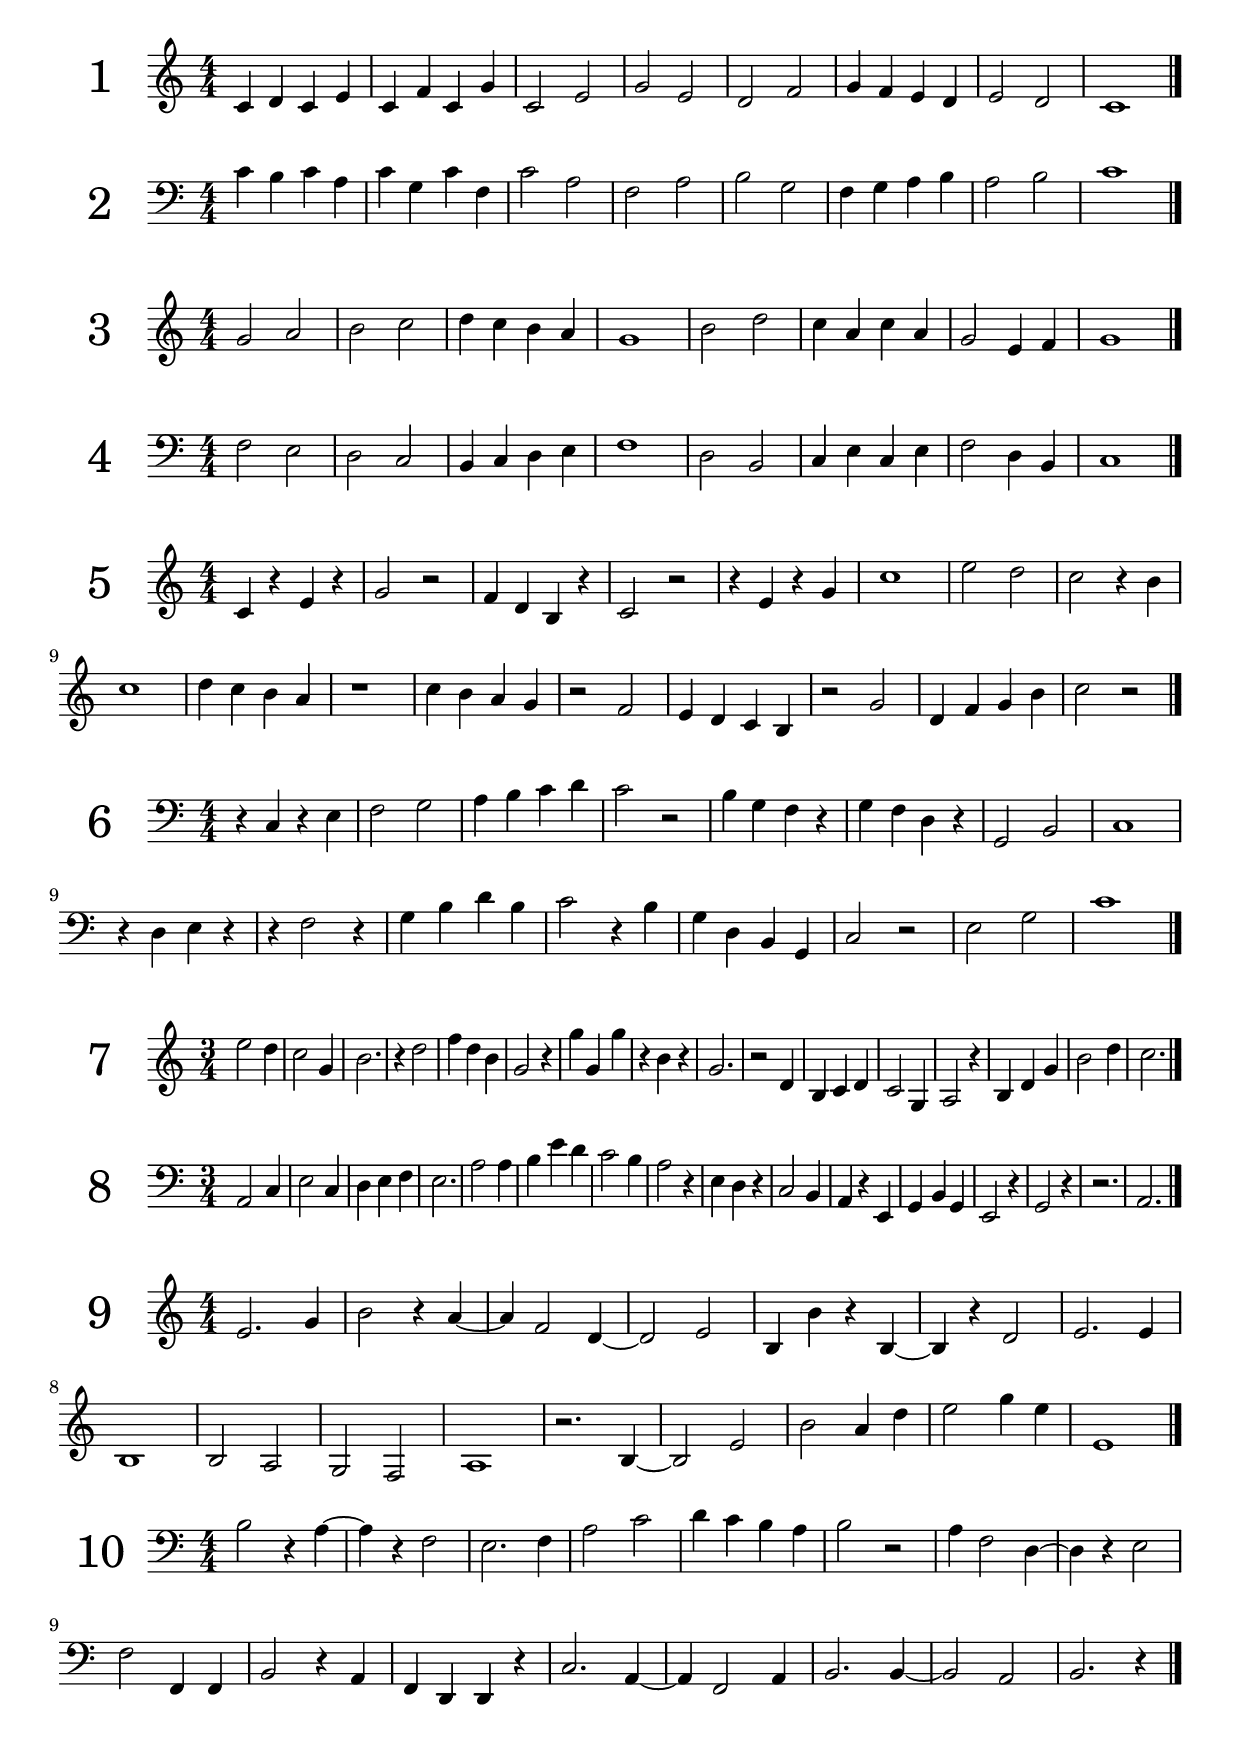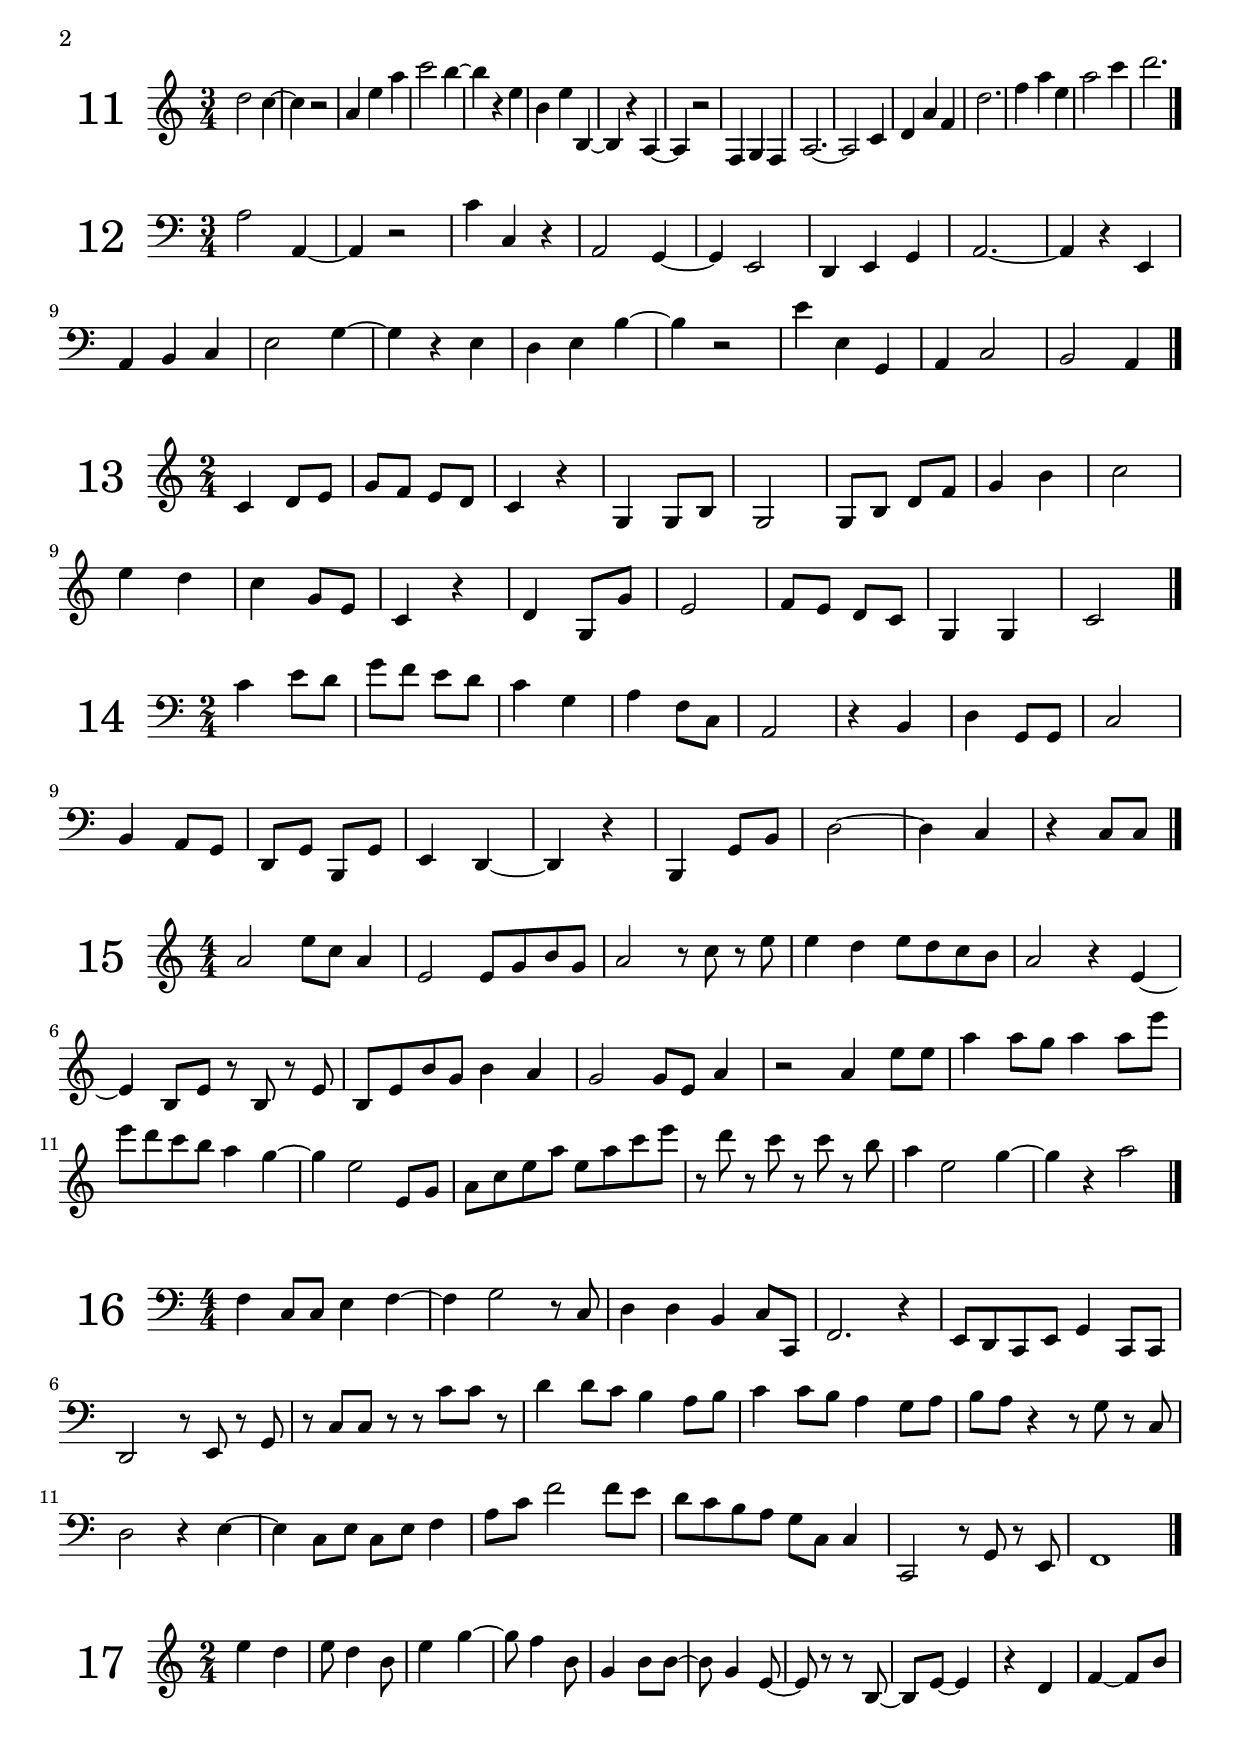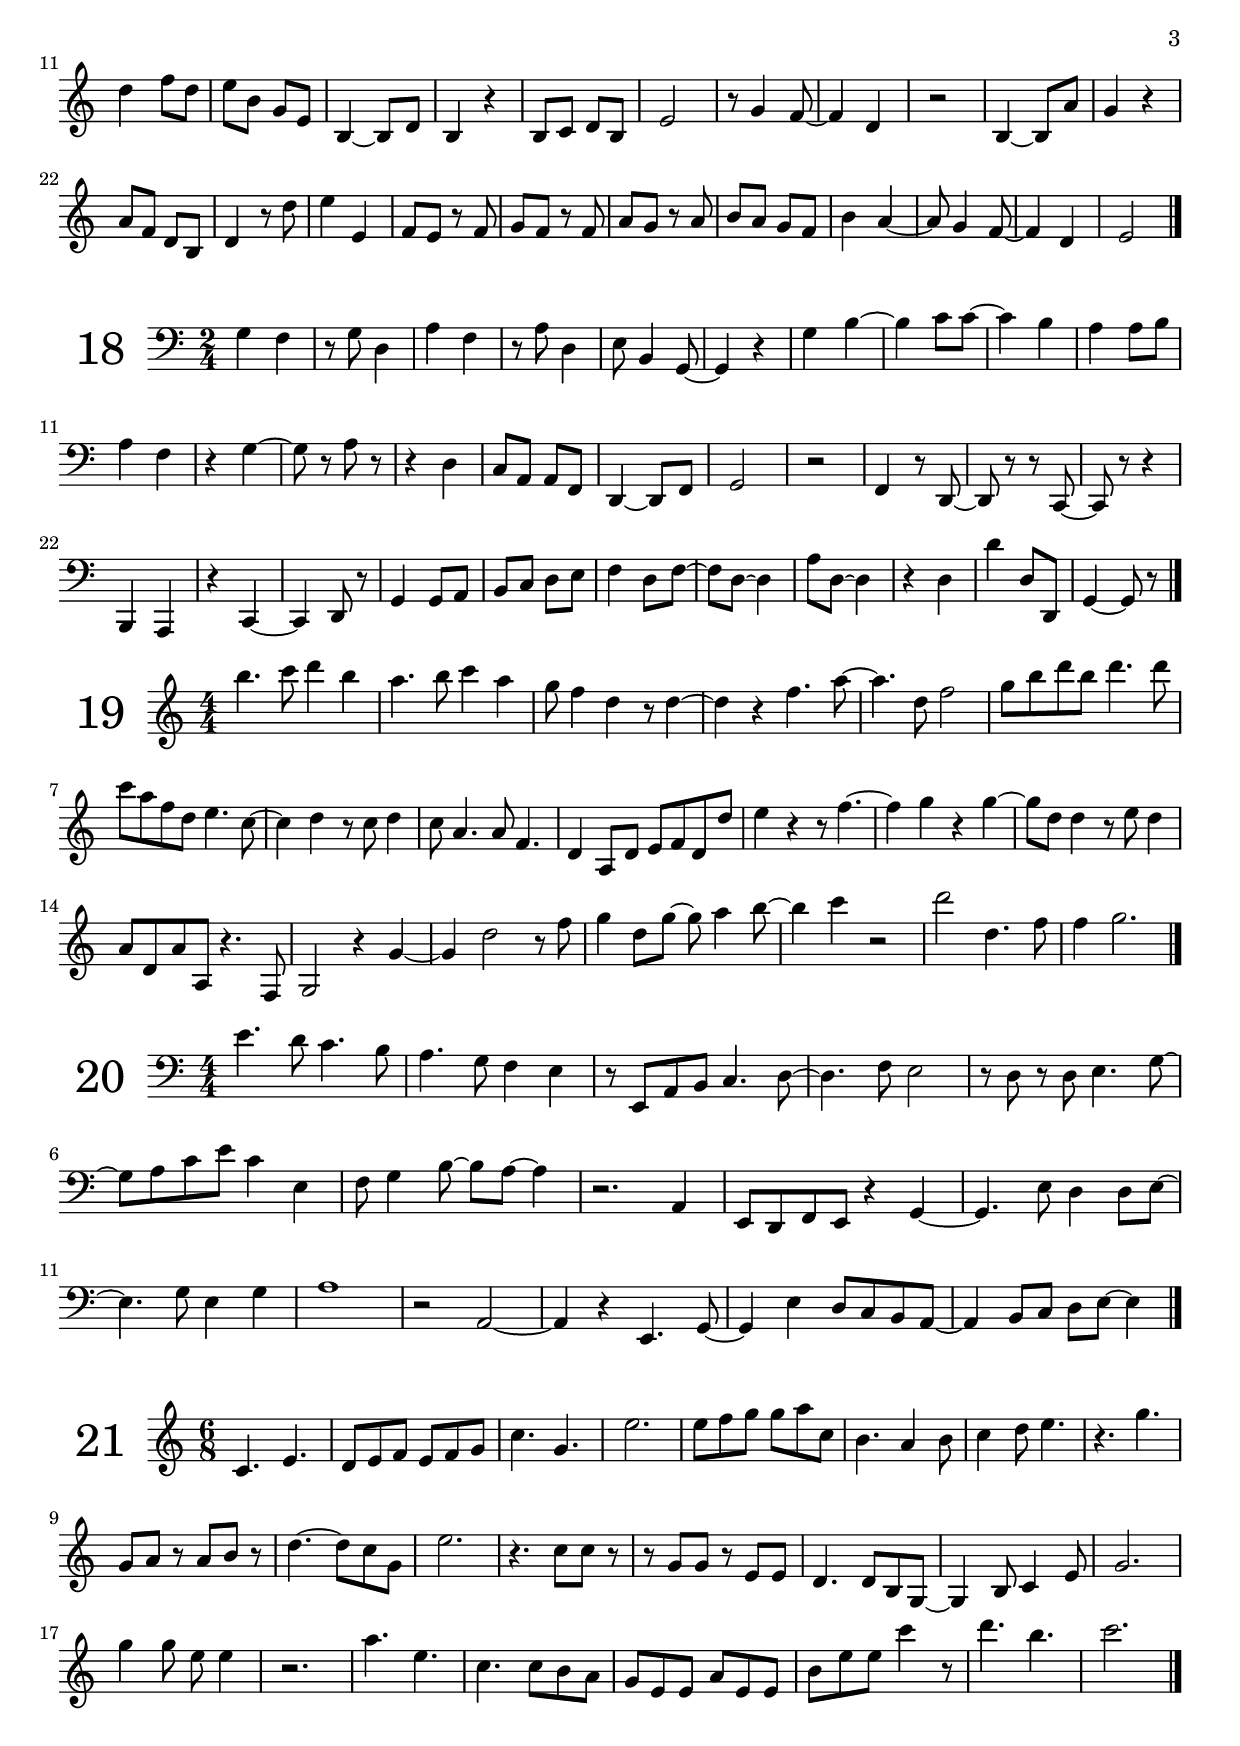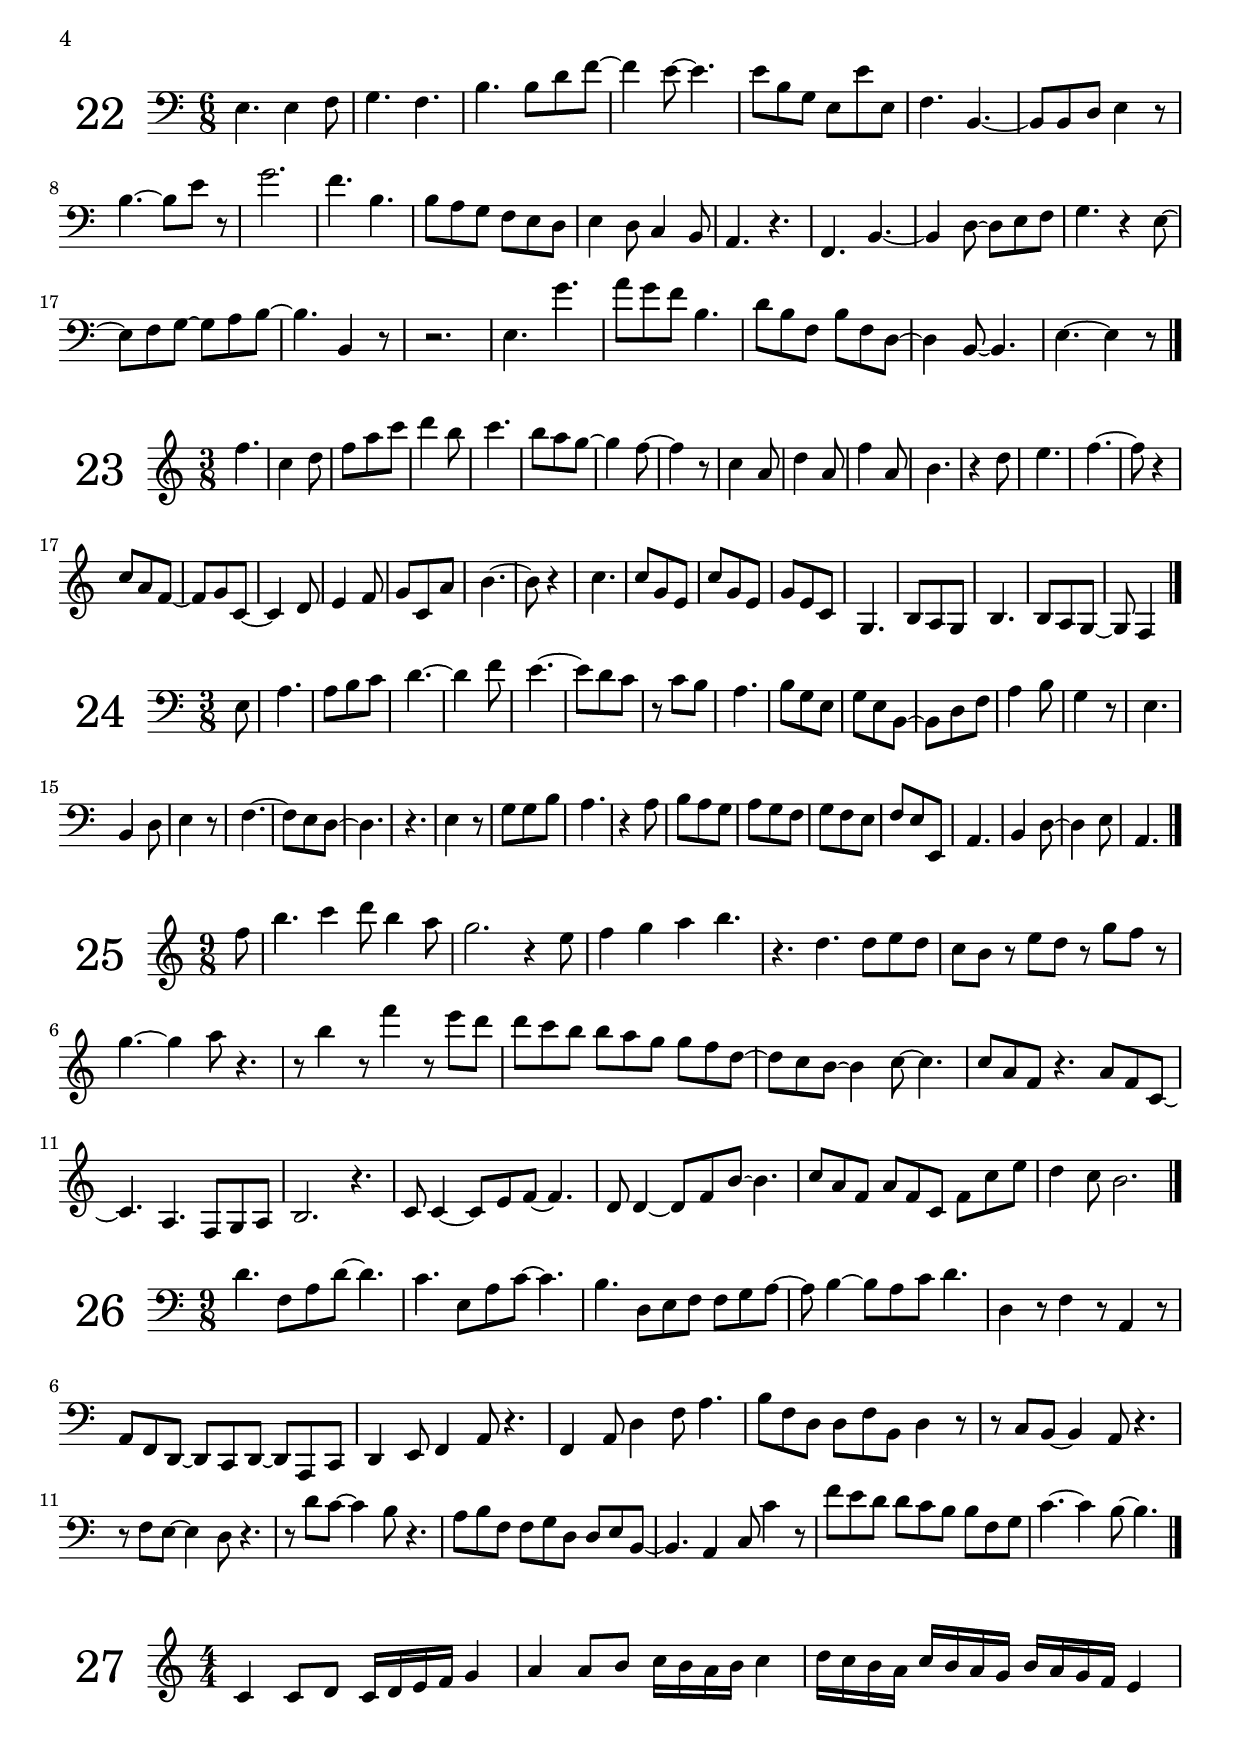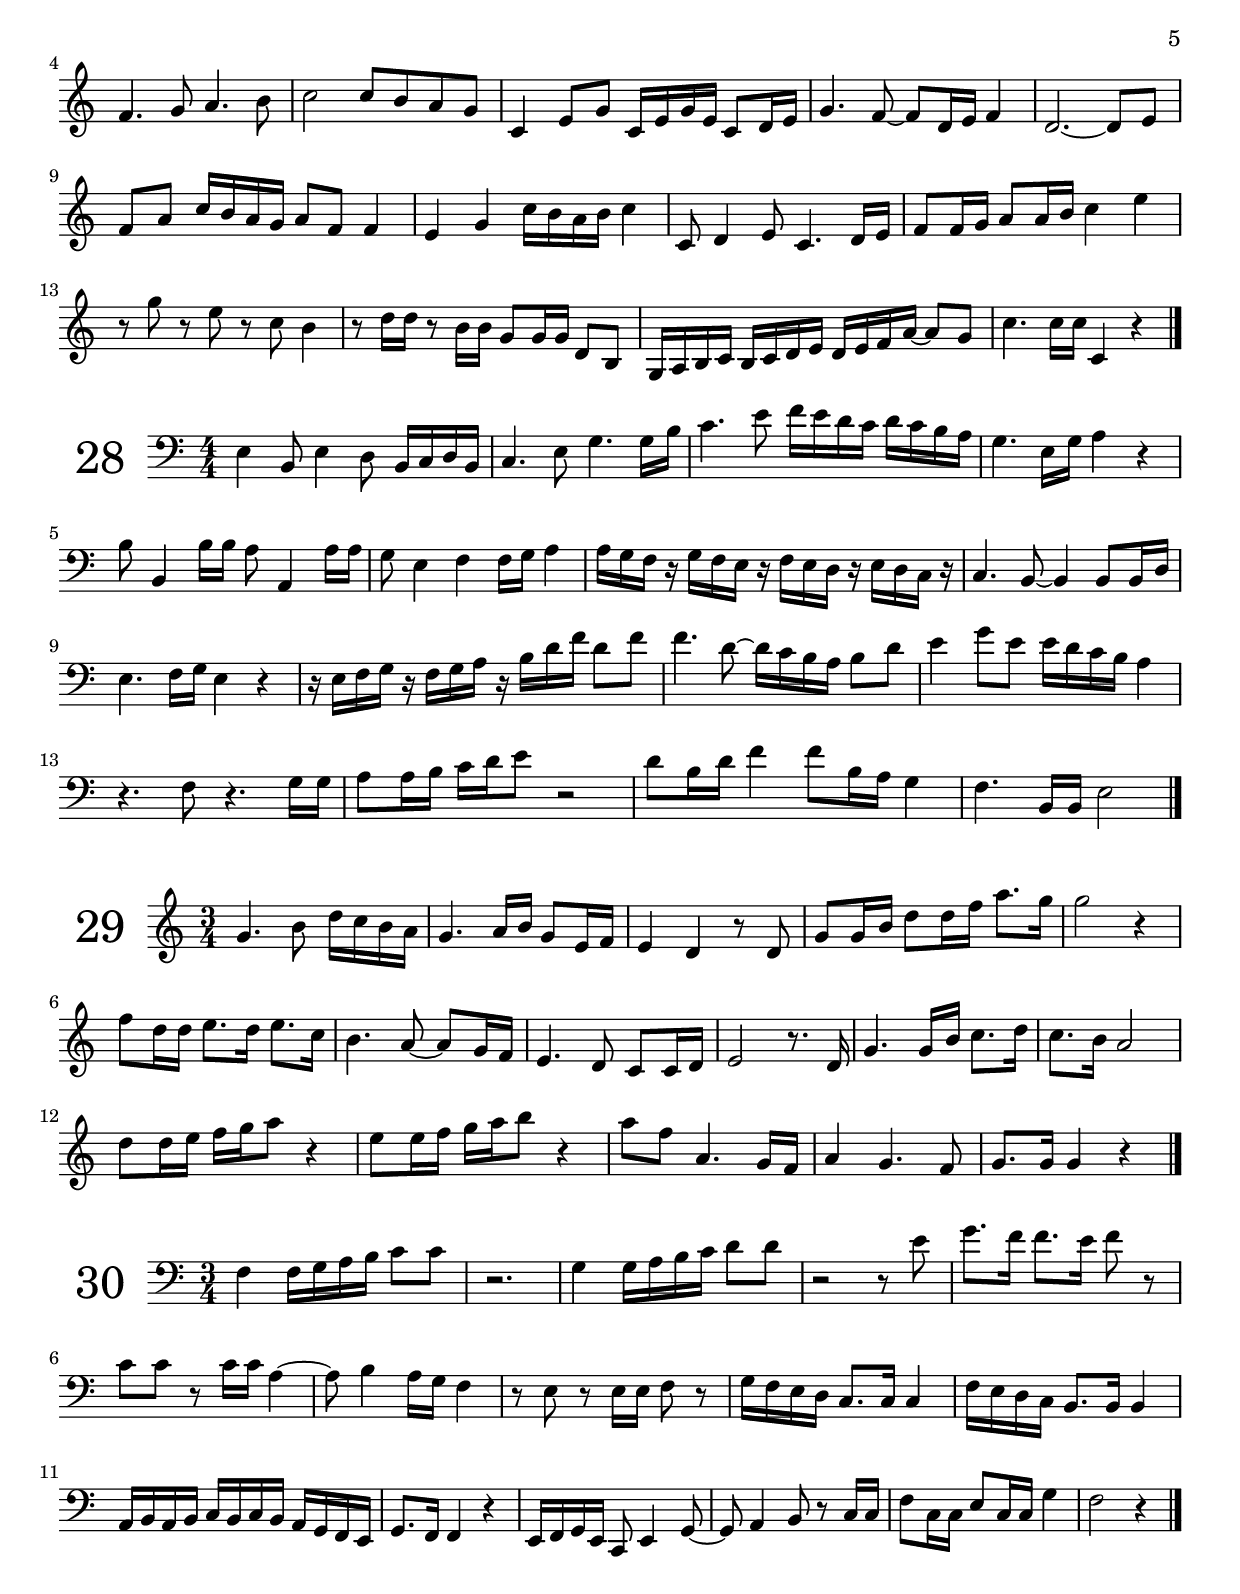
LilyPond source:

\version "2.18.2"

\paper {
  #(set-paper-size "a4")
  %page-breaking = #ly:page-turn-breaking
}

\layout {
  ragged-right = ##f
}

global = {
  \key c \major
  \numericTimeSignature
  \override Staff.InstrumentName.self-alignment-X = #CENTER
  \override Staff.InstrumentName.font-size = 6
}

solfege_I = \relative c' {
  \global
  \time 4/4
  \clef treble
  c4 d c e | c f c g' | c,2 e | g e | d f | g4 f e d | e2 d | c1 \bar "|."  
}

solfege_II = \relative c' {
  \global
  \time 4/4
  \clef bass
  c4 b c a | c g c f, | c'2 a | f a | b g | f4 g a b | a2 b | c1 \bar "|."  
}

solfege_III = \relative c' {
  \global
  \time 4/4
  \clef treble
  g'2 a | b c | d4 c b a | g1 | b2 d | c4 a c a | g2 e4 f | g1 \bar "|."  
}

solfege_IV = \relative c' {
  \global
  \time 4/4
  \clef bass
  f,2 e | d c | b4 c d e | f1 | d2 b | c4 e c e | f2 d4 b | c1 \bar "|."  
}

solfege_V = \relative c' {
  \global
  \time 4/4
  \clef treble
  c4 r e r | g2 r2 | f4 d b r | c2 r | r4 e r g | c1 | e2 d | c2 r4 b | c1 |
  d4 c b a | r1 | c4 b a g | r2 f | e4 d c b | r2 g'2 | d4 f g b | c2 r2 |
  \bar "|."  
}

solfege_VI = \relative c' {
  \global
  \time 4/4
  \clef bass
  r4 c, r e | f2 g | a4 b c d | c2 r | b4 g f r | g f d r | g,2 b | c1 |
  r4 d e r | r f2 r4 | g b d b | c2 r4 b | g d b g | c2 r | e2 g | c1 |
  \bar "|."  
}

solfege_VII = \relative c' {
  \global
  \time 3/4
  \clef treble
  e'2 d4 | c2 g4 | b2. | r4 d2 | f4 d b | g2 r4 | g' g, g' | r b, r |
  g2. | r2 d4 | b c d | c2 g4 | a2 r4 | b d g | b2 d4 | c2. |
  \bar "|."  
}

solfege_VIII = \relative c' {
  \global
  \time 3/4
  \clef bass
  a,2 c4 | e2 c4 | d e f | e2. | a2 a4 | b e d | c2 b4 | a2 r4 |
  e4 d r | c2 b4 | a4 r e | g b g | e2 r4 | g2 r4 | r2. | a2. |
  \bar "|."  
}

solfege_IX = \relative c' {
  \global
  \time 4/4
  \clef treble
  e2. g4 | b2 r4 a4~ | a4 f2 d4~ | d2 e | b4 b' r4 b,~ | b4 r d2 | e2. e4 | b1 |
  b2 a | g2 f | a1 | r2. b4~ | b2 e2 | b' a4 d | e2 g4 e | e,1 |
  \bar "|."  
}

solfege_X = \relative c' {
  \global
  \time 4/4
  \clef bass
  b2 r4 a4~ | a4 r f2 | e2. f4 | a2 c | d4 c b a | b2 r2 | a4 f2 d4~ | d4 r e2 |
  f2 f,4 f | b2 r4 a | f d d r4 | c'2. a4~ | a f2 a4 | b2. b4~ | b2 a | b2. r4 |
  \bar "|."
}

solfege_XI = \relative c' {
  \global
  \time 3/4
  \clef treble
  d'2 c4~ | c r2 | a4 e' a | c2 b4~ | b r4 e, | b e b,~ | b r4 a~ | a r2 |
  f4 g f | a2.~ | a2 c4 | d a' f | d'2. | f4 a e | a2 c4 | d2. |
  \bar "|."
}

solfege_XII = \relative c' {
  \global
  \time 3/4
  \clef bass
  a2 a,4~ | a r2 | c'4 c, r4 | a2 g4~ | g e2 | d4 e g | a2.~ | a4 r e |
  a b c | e2 g4~ | g r e | d e b'~ | b r2 | e4 e, g, | a c2 | b2 a4~ |
  \bar "|."
}

solfege_XIII = \relative c' {
  \global
  \time 2/4
  \clef treble
  c4 d8 e | g f e d | c4 r | g4 g8 b | g2 | g8 b d f | g4 b | c2 |
  e4 d | c g8 e | c4 r | d4 g,8 g' | e2 | f8 e d c | g4 g | c2 |
  \bar "|."
}

solfege_XIV = \relative c' {
  \global
  \time 2/4
  \clef bass
  c4 e8 d | g f e d | c4 g | a f8 c | a2 | r4 b | d g,8 g | c2 |
  b4 a8 g | d g b, g' | e4 d~ | d r | b g'8 b | d2~ | d4 c | r4 c8 c |
  \bar "|."
}

solfege_XV = \relative c' {
  \global
  \time 4/4
  \clef treble
  a'2 e'8 c a4 | e2 e8 g b g | a2 r8 c r e | e4 d e8 d c b |
  a2 r4 e4~ | e4 b8 e r b r e | b e b' g b4 a | g2 g8 e a4 |
  r2 a4 e'8 e | a4 a8 g a4 a8 e' | e8 d c b a4 g4~ | g e2 e,8 g |
  a c e a e a c e | r8 d r c r c r b | a4 e2 g4~ | g4 r a2 |
  \bar "|."
}

solfege_XVI = \relative c' {
  \global
  \time 4/4
  \clef bass
  f,4 c8 c e4 f~ | f g2 r8 c, | d4 d b c8 c, | f2. r4 |
  e8 d c e g4 c,8 c  | d2 r8 e r g | r c c r r c' c r | d4 d8 c b4 a8 b |
  c4 c8 b a4 g8 a | b8 a r4 r8 g r c, | d2 r4 e4~ | e4 c8 e c8 e f4 |
  a8 c f2 f8 e | d8 c b a g c, c4 | c,2 r8 g' r e | f1 |  
  \bar "|."
}

solfege_XVII = \relative c' {
  \global
  \time 2/4
  \clef treble
  e'4 d | e8 d4 b8 | e4 g~ | g8 f4 b,8 |g4 b8 b~ | b g4 e8~ | e r r b~ | b e~ e4 |
  r4 d | f4~ f8 b | d4 f8 d | e b g e | b4~ b8 d | b4 r | b8 c d b | e2 |
  r8 g4 f8~ | f4 d | r2 | b4~ b8 a' | g4 r | a8 f d b | d4 r8 d' | e4 e, |
  f8 e r f | g f r f | a g r a | b a g f | b4 a4~ | a8 g4 f8~ | f4 d | e2 |
  \bar "|."
}

solfege_XVIII = \relative c' {
  \global
  \time 2/4
  \clef bass
  g4 f | r8 g d4 | a'4 f | r8 a d,4 | e8 b4 g8~ | g4 r | g'4 b~ | b4 c8 c~ |
  c4 b | a4 a8 b | a4 f | r g~ | g8 r a r | r4 d, | c8 a a f | d4~ d8 f |
  g2 | r2 | f4 r8 d~ | d r r c~ | c r r4 | b4 a | r4 c~ | c4 d8 r |
  g4 g8 a | b c d e | f4 d8 f~ | f d8~ d4 | a'8 d,8~ d4 | r4 d | d'4 d,8 d, | g4~ g8 r |
  \bar "|."
}

solfege_XIX = \relative c' {
  \global
  \time 4/4
  \clef treble
  b''4. c8 d4 b | a4. b8 c4 a | g8 f4 d r8 d4~ | d r4 f4. a8~ |
  a4. d,8 f2 | g8 b d b d4. d8 | c8 a f d e4. c8~ | c4 d4 r8 c d4 |
  c8 a4. a8 f4. | d4 a8 d e f d d' | e4 r r8 f4.~ | f4 g r g~ |
  g8 d d4 r8 e d4 | a8 d, a' a, r4. f8 | g2 r4 g'~ | g d'2 r8 f |
  g4 d8 g~ g a4 b8~ | b4 c r2 | d d,4. f8 | f4 g2. |
  \bar "|."
}

solfege_XX = \relative c' {
  \global
  \time 4/4
  \clef bass
  e4. d8 c4. b8 | a4. g8 f4 e | r8 e, a b c4. d8~ | d4. f8 e2 |
  r8 d r d e4. g8~ | g a c e c4 e, | f8 g4 b8~ b a~ a4 | r2. a,4 |
  e8 d f e r4 g~ | g4. e'8 d4 d8 e~ | e4. g8 e4 g | a1 |
  r2 a,~ | a4 r e4. g8~ | g4 e' d8 c b a~ | a4 b8 c d e8~ e4 |
  \bar "|."
}

solfege_XXI = \relative c' {
  \global
  \time 6/8
  \clef treble
  c4. e4. | d8 e f e f g | c4. g4. | e'2. |
  e8 f g g a c, | b4. a4 b8 | c4 d8 e4. | r4. g4. |
  g,8 a r a b r | d4.~ d8 c g | e'2. | r4. c8 c r |
  r8 g g r e e | d4. d8 b g~ | g4 b8 c4 e8 | g2. |
  g'4 g8 e8 e4 | r2. | a4. e4. | c4. c8 b a |
  g e e a e e | b' e e c'4 r8 | d4. b4. | c2. |
  \bar "|."
}

solfege_XXII = \relative c' {
  \global
  \time 6/8
  \clef bass
  e,4. e4 f8 | g4. f4. | b4. b8 d f~ | f4 e8~ e4. |
  e8 b g e e' e, | f4. b,4.~ | b8 b d e4 r8 | b'4.~ b8 e r |
  g2. | f4. b,4. | b8 a g f e d | e4 d8 c4 b8 |
  a4. r4. | f4. b4.~ | b4 d8~ d e f | g4. r4 e8~ |
  e f g~ g a b~ | b4. b,4 r8 | r2. | e4. g'4. |
  a8 g f b,4. | d8 b f b f d~ | d4 b8~ b4. | e4.~ e4 r8 |
  \bar "|."
}

solfege_XXIII = \relative c' {
  \global
  \time 3/8
  \clef treble
  f'4. | c4 d8 | f8 a c | d4 b8 | c4. | b8 a g~ | g4 f8~ | f4 r8 |
  c4 a8 | d4 a8 | f'4 a,8 | b4. | r4 d8 | e4. | f4.~ | f8 r4 |
  c8 a f~ | f g c,~ | c4 d8 | e4 f8 | g c, a' | b4.~ | b8 r4 | c4. |
  c8 g e | c' g e | g e c | g4. | b8 a g | b4. | b8 a g~ | g f4 |
  \bar "|."
}

solfege_XXIV = \relative c' {
  \global
  \time 3/8
  \clef bass
  \partial 8 e,8 | a4. | a8 b c | d4.~ | d4 f8 | e4.~ | e8 d c | r c b | a4. |
  b8 g e | g e b~ | b d f | a4 b8 | g4 r8 | e4. | b4 d8 | e4 r8 |
  f4.~ | f8 e d~ | d4. | r4. | e4 r8 | g8 g b | a4. | r4 a8 |
  b8 a g | a g f | g f e | f e e, | a4. | b4 d8~ | d4 e8 | a,4. |
  \bar "|."
}

solfege_XXV = \relative c' {
  \global
  \time 9/8
  \clef treble
  \partial 8 f'8 | b4. c4 d8 b4 a8 | g2. r4 e8 | f4 g a  b4. | r4. d,4. d8 e d |
  c8 b r e d r g f r | g4.~ g4 a8 r4. | r8 b4 r8 f'4 r8 e8 d | d c b b a g g f d~ |
  d c b~ b4 c8~ c4. | c8 a f r4. a8 f c~ | c4. a4. f8 g a | b2. r4. |
  c8 c4~ c8 e f~ f4. | d8 d4~ d8 f b~ b4. | c8 a f a f c f c' e | d4 c8 b2. |
  \bar "|."
}

solfege_XXVI = \relative c' {
  \global
  \time 9/8
  \clef bass
  d4. f,8 a d~ d4. | c4. e,8 a c~ c4. | b4. d,8 e f f g a~ | a b4~ b8 a c d4. |
  d,4 r8 f4 r8 a,4 r8 | a8 f d~ d c d~ d a c | d4 e8 f4 a8 r4. | f4 a8 d4 f8 a4. |
  b8 f d d f b, d4 r8 | r c b~ b4 a8 r4. | r8 f' e~ e4 d8 r4. | r8 d' c~ c4 b8 r4. |
  a8 b f f g d d e b~ | b4. a4 c8 c'4 r8 | f8 e d d c b b f g | c4.~ c4 b8~ b4. |
  \bar "|."
}

solfege_XXVII = \relative c' {
  \global
  \time 4/4
  \clef treble
  c4 c8 d c16 d e f g4 | a4 a8 b c16 b a b c4 | d16 c b a c b a g b a g f e4 | f4. g 8 a4. b8 |
  c2 c8 b a g | c,4 e8 g c,16 e g e  c8 d16 e | g4. f8~ f8 d16 e f4 | d2.~ d8 e |
  f8 a c16 b a g a8 f f4 | e4 g c16 b a b c4 | c,8 d4 e8 c4. d16 e | f8 f16 g a8 a16 b c4 e |
  r8 g r e r c b4 | r8 d16 d r8 b16 b g8 g16 g16 d8 b | g16 a b c b c d e d e f a~ a8 g | c4. c16 c c,4 r |
  \bar "|."
}

solfege_XXVIII = \relative c' {
  \global
  \time 4/4
  \clef bass
  e,4 b8 e4 d8 b16 c d b | c4. e8 g4. g16 b | c4. e8 f16 e d c d c b a | g4. e16 g a4 r |
  b8 b,4 b'16 b a8 a,4 a'16 a | g8 e4 f4 f16 g a4 | a16 g f r g f e r f e d r e d c r |c4. b8~  b4 b8 b16 d |
  e4. f16 g e4 r4 | r16 e f g r f g a r b d f d8 f | f4. d8~ d16 c b a b8 d | e4 g8 e e16 d c b a4 |
  r4. f8 r4. g16 g | a8 a16 b c d e8 r2 | d8 b16 d f4 f8 b,16 a g4 | f4. b,16 b e2 |
  \bar "|."
}

solfege_XXIX = \relative c' {
  \global
  \time 3/4
  \clef treble
  g'4. b8 d16 c b a | g4. a16 b g8 e16 f | e4 d r8 d | g8 g16 b d8 d16 f a8. g16 |
  g2 r4 | f8 d16 d e8. d16 e8. c16 | b4. a8~ a g16 f | e4. d8 c8 c16 d |
  e2 r8. d16 | g4. g16 b c8. d16 | c8. b16 a2 | d8 d16 e f g a8 r4 |
  e8 e16 f g a b8 r4 | a8 f a,4. g16 f | a4 g4. f8 | g8. g16 g4 r |
  \bar "|."
}

solfege_XXX = \relative c' {
  \global
  \time 3/4
  \clef bass
  f,4 f16 g a b c8 c | r2. | g4 g16 a b c d8 d8 | r2 r8 e |
  g8. f16 f8. e16 f8 r | c8 c8 r c16 c a4~ | a8 b4 a16 g f4 | r8 e r e16 e f8 r |
  g16 f e d c8. c16 c4 | f16 e d c b8. b16 b4 | a16 b a b c b c b a g f e | g8. f16 f4 r |
  e16 f g e c8 e4 g8~ | g8 a4 b8 r8 c16 c | f8 c16 c e8 c16 c g'4 | f2 r4 |
  \bar "|."
}

solfege_XXXI = \relative c' {
  \global
  \time 12/8
  \clef treble
  \bar "|."
}

solfege_XXXII = \relative c' {
  \global
  \time 12/8
  \clef bass
  \bar "|."
}


\bookpart {

\score {
  \new Staff \with {
    instrumentName = "1"
  } \solfege_I
}

\score {
  \new Staff \with {
    instrumentName = "2"
  } \solfege_II
}

\score {
  \new Staff \with {
    instrumentName = "3"
  } \solfege_III
}

\score {
  \new Staff \with {
    instrumentName = "4"
  } \solfege_IV
}

\score {
  \new Staff \with {
    instrumentName = "5"
  } \solfege_V
}

\score {
  \new Staff \with {
    instrumentName = "6"
  } \solfege_VI
}

\score {
  \new Staff \with {
    instrumentName = "7"
  } \solfege_VII
}

\score {
  \new Staff \with {
    instrumentName = "8"
  } \solfege_VIII
}

\score {
  \new Staff \with {
    instrumentName = "9"
  } \solfege_IX
}

\score {
  \new Staff \with {
    instrumentName = "10"
  } \solfege_X
}

\score {
  \new Staff \with {
    instrumentName = "11"
  } \solfege_XI
}

\score {
  \new Staff \with {
    instrumentName = "12"
  } \solfege_XII
}

\score {
  \new Staff \with {
    instrumentName = "13"
  } \solfege_XIII
}

\score {
  \new Staff \with {
    instrumentName = "14"
  } \solfege_XIV
}

\score {
  \new Staff \with {
    instrumentName = "15"
  } \solfege_XV
}

\score {
  \new Staff \with {
    instrumentName = "16"
  } \solfege_XVI
}

\score {
  \new Staff \with {
    instrumentName = "17"
  } \solfege_XVII
}

\score {
  \new Staff \with {
    instrumentName = "18"
  } \solfege_XVIII
}

\score {
  \new Staff \with {
    instrumentName = "19"
  } \solfege_XIX
}

\score {
  \new Staff \with {
    instrumentName = "20"
  } \solfege_XX
}

\score {
  \new Staff \with {
    instrumentName = "21"
  } \solfege_XXI
}

\score {
  \new Staff \with {
    instrumentName = "22"
  } \solfege_XXII
}

\score {
  \new Staff \with {
    instrumentName = "23"
  } \solfege_XXIII
}

\score {
  \new Staff \with {
    instrumentName = "24"
  } \solfege_XXIV
}

\score {
  \new Staff \with {
    instrumentName = "25"
  } \solfege_XXV
}

\score {
  \new Staff \with {
    instrumentName = "26"
  } \solfege_XXVI
}

\score {
  \new Staff \with {
    instrumentName = "27"
  } \solfege_XXVII
}

\score {
  \new Staff \with {
    instrumentName = "28"
  } \solfege_XXVIII
}

\score {
  \new Staff \with {
    instrumentName = "29"
  } \solfege_XXIX
}

\score {
  \new Staff \with {
    instrumentName = "30"
  } \solfege_XXX
}

\score {
  \new Staff \with {
    instrumentName = "31"
  } \solfege_XXXI
}

\score {
  \new Staff \with {
    instrumentName = "32"
  } \solfege_XXXII
}


}
